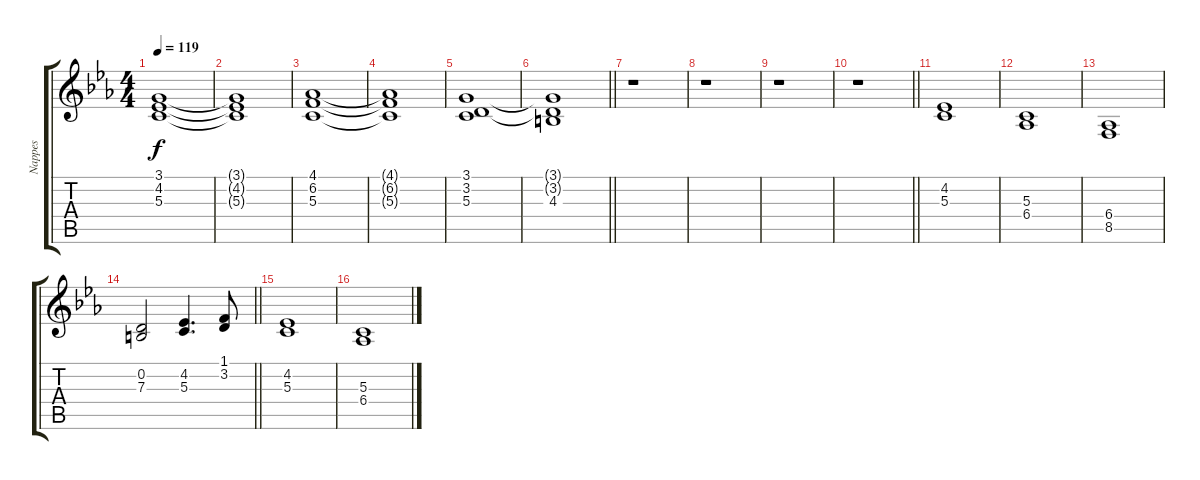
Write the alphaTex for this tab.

\track ("Nappes" "Nappes") {instrument synthstrings1}
\staff {score tabs}
\tuning (E4 B3 G3 D3 A2 E2) {hide}
\ts (4 4)
\tempo 119
\clef g2
\ks eb
(3.1 4.2 5.3).1{dy f} |
(3.1{t} 4.2{t} 5.3{t}).1 |
(4.1 6.2 5.3).1 |
(4.1{t} 6.2{t} 5.3{t}).1 |
(3.1 3.2 5.3).1 |
\barLineRight lightlight
(3.1{t} 3.2{t} 4.3).1 |
r.1 |
r.1 |
r.1 |
\barLineRight lightlight
r.1 |
(4.2 5.3).1 |
(5.3 6.4).1 |
(6.4 8.5).1 |
\barLineRight lightlight
(0.2 7.3).2 (4.2 5.3).4{d} (1.1 3.2).8 |
(4.2 5.3).1 |
(5.3 6.4).1
